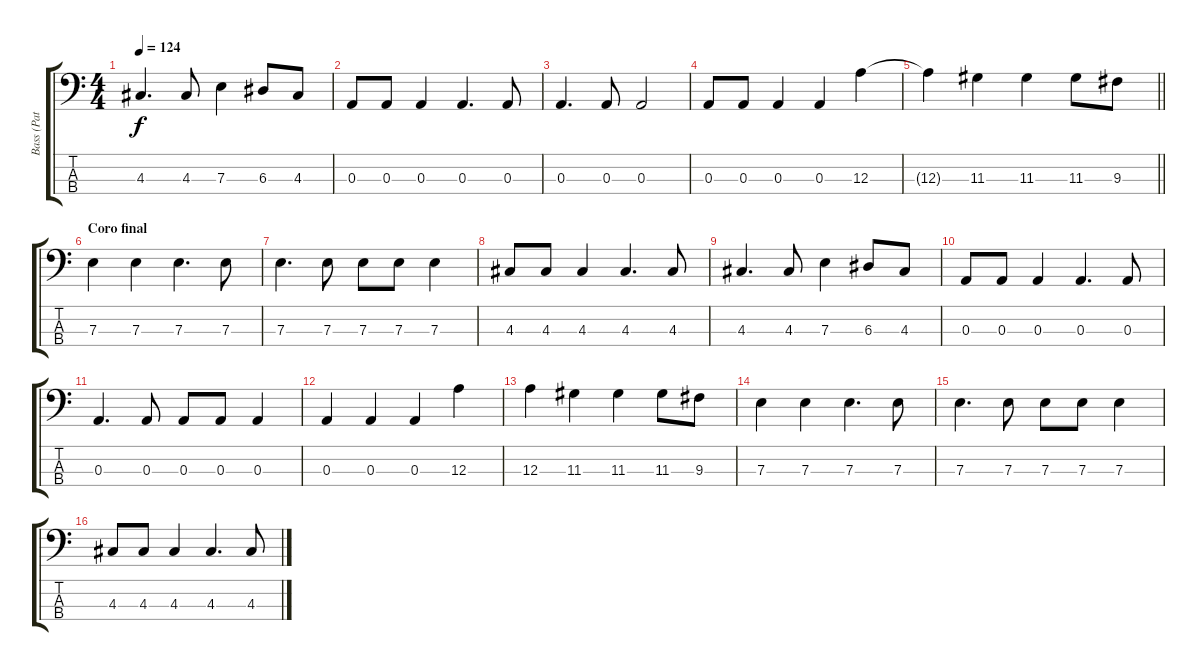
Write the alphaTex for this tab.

\track ("Bass (Pat Aldrich)" "Bass (Pat ") {instrument electricbassfinger}
\staff {score tabs}
\tuning (G2 D2 A1 E1) {hide}
\ts (4 4)
\tempo 124
\clef f4
\ks c
4.3.4{d dy f} 4.3.8 7.3.4 6.3.8 4.3.8 |
0.3.8 0.3.8 0.3.4 0.3.4{d} 0.3.8 |
0.3.4{d} 0.3.8 0.3.2 |
0.3.8 0.3.8 0.3.4 0.3.4 12.3.4 |
\barLineRight lightlight
12.3{t}.4 11.3.4 11.3.4 11.3.8 9.3.8 |
\section ("" "Coro final")
7.3.4 7.3.4 7.3.4{d} 7.3.8 |
7.3.4{d} 7.3.8 7.3.8 7.3.8 7.3.4 |
4.3.8 4.3.8 4.3.4 4.3.4{d} 4.3.8 |
4.3.4{d} 4.3.8 7.3.4 6.3.8 4.3.8 |
0.3.8 0.3.8 0.3.4 0.3.4{d} 0.3.8 |
0.3.4{d} 0.3.8 0.3.8 0.3.8 0.3.4 |
0.3.4 0.3.4 0.3.4 12.3.4 |
12.3.4 11.3.4 11.3.4 11.3.8 9.3.8 |
7.3.4 7.3.4 7.3.4{d} 7.3.8 |
7.3.4{d} 7.3.8 7.3.8 7.3.8 7.3.4 |
4.3.8 4.3.8 4.3.4 4.3.4{d} 4.3.8
